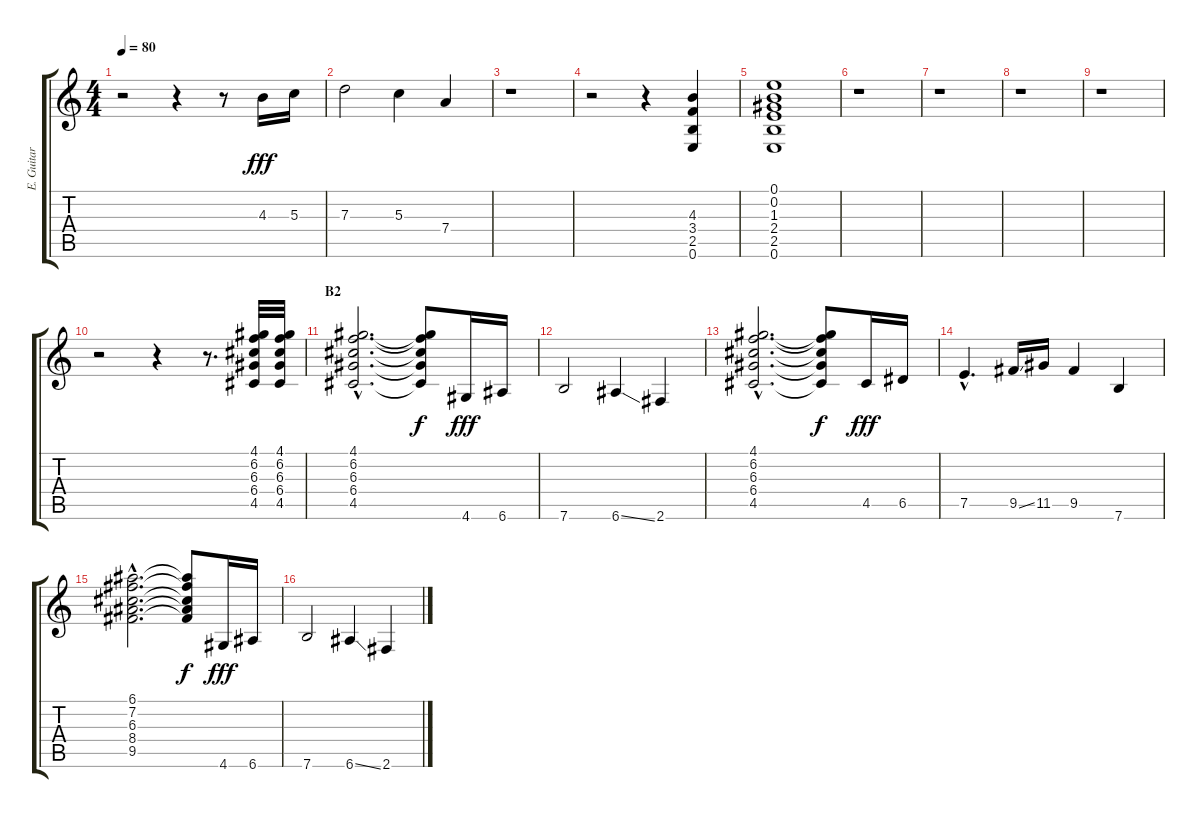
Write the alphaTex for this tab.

\track ("E. Guitar 1" "E. Guitar ") {instrument distortionguitar}
\staff {score tabs}
\tuning (E4 B3 G3 D3 A2 E2) {hide}
\ts (4 4)
\tempo 80
\clef g2
\ks c
r.2{dy fff} r.4 r.8 4.3.16 5.3.16 |
7.3.2 5.3.4 7.4.4 |
r.1 |
r.2 r.4 (4.3 3.4 2.5 0.6).4 |
(0.1 0.2 1.3 2.4 2.5 0.6).1 |
r.1 |
r.1 |
r.1 |
r.1 |
r.2 r.4 r.8{d} (4.1 6.2 6.3 6.4 4.5).32 (4.1 6.2 6.3 6.4 4.5).32 |
\section ("" "B2")
(4.1{hac} 6.2{hac} 6.3{hac} 6.4{hac} 4.5{hac}).2{d} (4.1{t} 6.2{t} 6.3{t} 6.4{t} 4.5{t}).8{dy f} 4.6.16{dy fff} 6.6.16 |
7.6.2 6.6{ss}.4 2.6.4 |
(4.1{hac} 6.2{hac} 6.3{hac} 6.4{hac} 4.5{hac}).2{d} (4.1{t} 6.2{t} 6.3{t} 6.4{t} 4.5{t}).8{dy f} 4.5.16{dy fff} 6.5.16 |
7.5{hac}.4{d} 9.5{ss}.16 11.5.16 9.5.4 7.6.4 |
(6.1{hac} 7.2{hac} 6.3{hac} 8.4{hac} 9.5{hac}).2{d} (6.1{t} 7.2{t} 6.3{t} 8.4{t} 9.5{t}).8{dy f} 4.6.16{dy fff} 6.6.16 |
7.6.2 6.6{ss}.4 2.6.4
